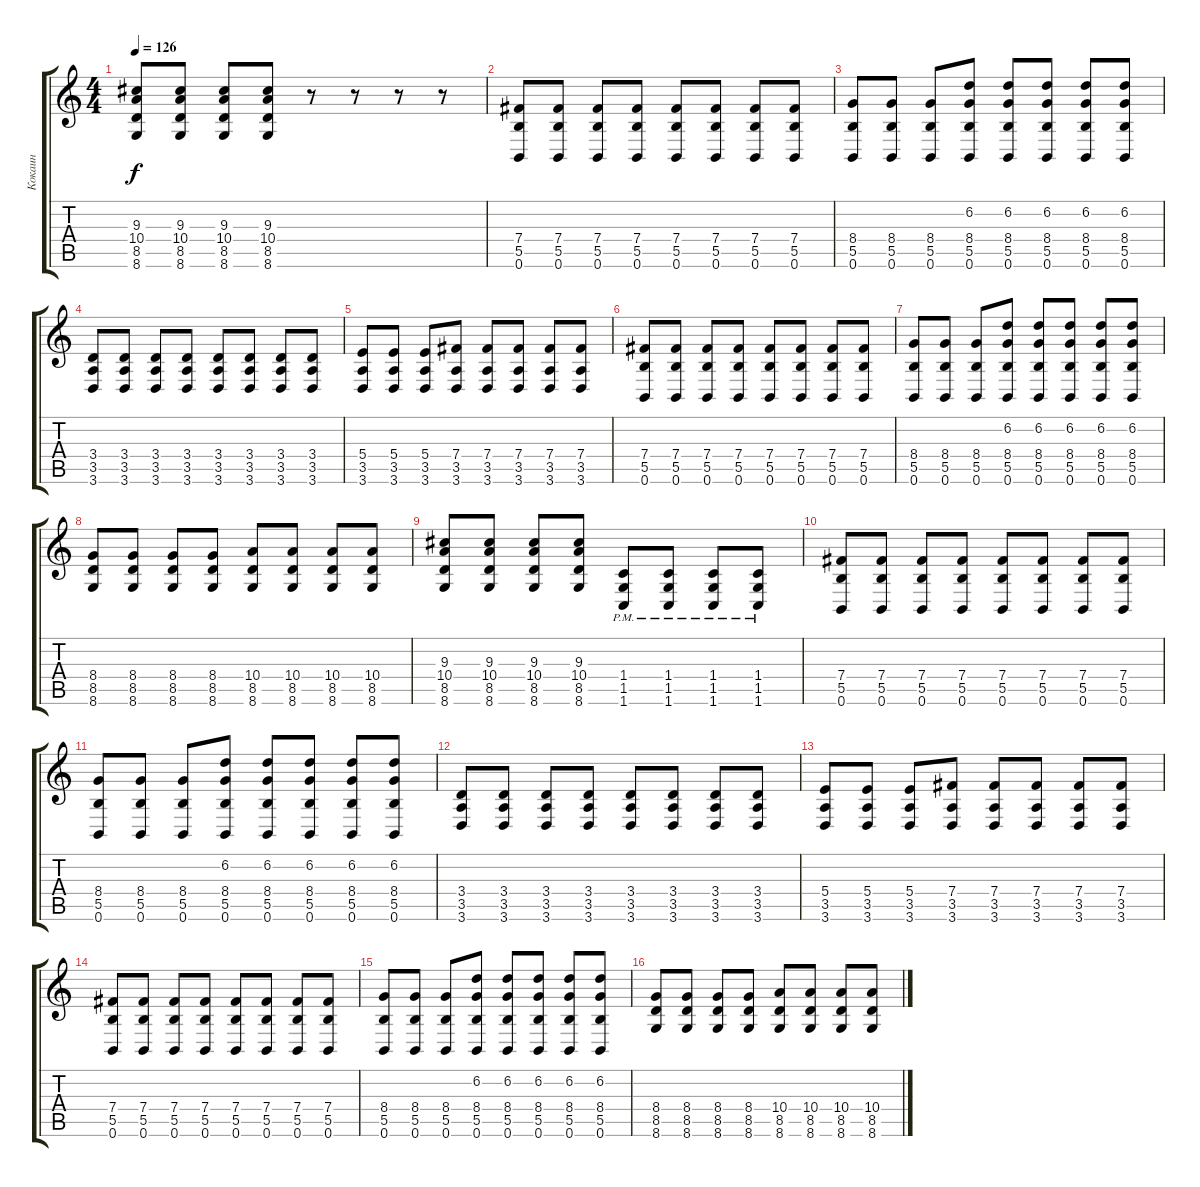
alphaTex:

\track ("Кокаин" "Кокаин") {instrument distortionguitar}
\staff {score tabs}
\tuning (Db4 Ab3 E3 B2 Gb2 B1) {hide}
\ts (4 4)
\tempo 126
\clef g2
\ks c
(9.3 10.4 8.5 8.6).8{dy f} (9.3 10.4 8.5 8.6).8 (9.3 10.4 8.5 8.6).8 (9.3 10.4 8.5 8.6).8 r.8 r.8 r.8 r.8 |
(7.4 5.5 0.6).8 (7.4 5.5 0.6).8 (7.4 5.5 0.6).8 (7.4 5.5 0.6).8 (7.4 5.5 0.6).8 (7.4 5.5 0.6).8 (7.4 5.5 0.6).8 (7.4 5.5 0.6).8 |
(8.4 5.5 0.6).8 (8.4 5.5 0.6).8 (8.4 5.5 0.6).8 (6.2 8.4 5.5 0.6).8 (6.2 8.4 5.5 0.6).8 (6.2 8.4 5.5 0.6).8 (6.2 8.4 5.5 0.6).8 (6.2 8.4 5.5 0.6).8 |
(3.4 3.5 3.6).8 (3.4 3.5 3.6).8 (3.4 3.5 3.6).8 (3.4 3.5 3.6).8 (3.4 3.5 3.6).8 (3.4 3.5 3.6).8 (3.4 3.5 3.6).8 (3.4 3.5 3.6).8 |
(5.4 3.5 3.6).8 (5.4 3.5 3.6).8 (5.4 3.5 3.6).8 (7.4 3.5 3.6).8 (7.4 3.5 3.6).8 (7.4 3.5 3.6).8 (7.4 3.5 3.6).8 (7.4 3.5 3.6).8 |
(7.4 5.5 0.6).8 (7.4 5.5 0.6).8 (7.4 5.5 0.6).8 (7.4 5.5 0.6).8 (7.4 5.5 0.6).8 (7.4 5.5 0.6).8 (7.4 5.5 0.6).8 (7.4 5.5 0.6).8 |
(8.4 5.5 0.6).8 (8.4 5.5 0.6).8 (8.4 5.5 0.6).8 (6.2 8.4 5.5 0.6).8 (6.2 8.4 5.5 0.6).8 (6.2 8.4 5.5 0.6).8 (6.2 8.4 5.5 0.6).8 (6.2 8.4 5.5 0.6).8 |
(8.4 8.5 8.6).8 (8.4 8.5 8.6).8 (8.4 8.5 8.6).8 (8.4 8.5 8.6).8 (10.4 8.5 8.6).8 (10.4 8.5 8.6).8 (10.4 8.5 8.6).8 (10.4 8.5 8.6).8 |
(9.3 10.4 8.5 8.6).8 (9.3 10.4 8.5 8.6).8 (9.3 10.4 8.5 8.6).8 (9.3 10.4 8.5 8.6).8 (1.4 1.5 1.6{pm}).8 (1.4 1.5 1.6{pm}).8 (1.4 1.5 1.6{pm}).8 (1.4 1.5 1.6{pm}).8 |
(7.4 5.5 0.6).8 (7.4 5.5 0.6).8 (7.4 5.5 0.6).8 (7.4 5.5 0.6).8 (7.4 5.5 0.6).8 (7.4 5.5 0.6).8 (7.4 5.5 0.6).8 (7.4 5.5 0.6).8 |
(8.4 5.5 0.6).8 (8.4 5.5 0.6).8 (8.4 5.5 0.6).8 (6.2 8.4 5.5 0.6).8 (6.2 8.4 5.5 0.6).8 (6.2 8.4 5.5 0.6).8 (6.2 8.4 5.5 0.6).8 (6.2 8.4 5.5 0.6).8 |
(3.4 3.5 3.6).8 (3.4 3.5 3.6).8 (3.4 3.5 3.6).8 (3.4 3.5 3.6).8 (3.4 3.5 3.6).8 (3.4 3.5 3.6).8 (3.4 3.5 3.6).8 (3.4 3.5 3.6).8 |
(5.4 3.5 3.6).8 (5.4 3.5 3.6).8 (5.4 3.5 3.6).8 (7.4 3.5 3.6).8 (7.4 3.5 3.6).8 (7.4 3.5 3.6).8 (7.4 3.5 3.6).8 (7.4 3.5 3.6).8 |
(7.4 5.5 0.6).8 (7.4 5.5 0.6).8 (7.4 5.5 0.6).8 (7.4 5.5 0.6).8 (7.4 5.5 0.6).8 (7.4 5.5 0.6).8 (7.4 5.5 0.6).8 (7.4 5.5 0.6).8 |
(8.4 5.5 0.6).8 (8.4 5.5 0.6).8 (8.4 5.5 0.6).8 (6.2 8.4 5.5 0.6).8 (6.2 8.4 5.5 0.6).8 (6.2 8.4 5.5 0.6).8 (6.2 8.4 5.5 0.6).8 (6.2 8.4 5.5 0.6).8 |
(8.4 8.5 8.6).8 (8.4 8.5 8.6).8 (8.4 8.5 8.6).8 (8.4 8.5 8.6).8 (10.4 8.5 8.6).8 (10.4 8.5 8.6).8 (10.4 8.5 8.6).8 (10.4 8.5 8.6).8
